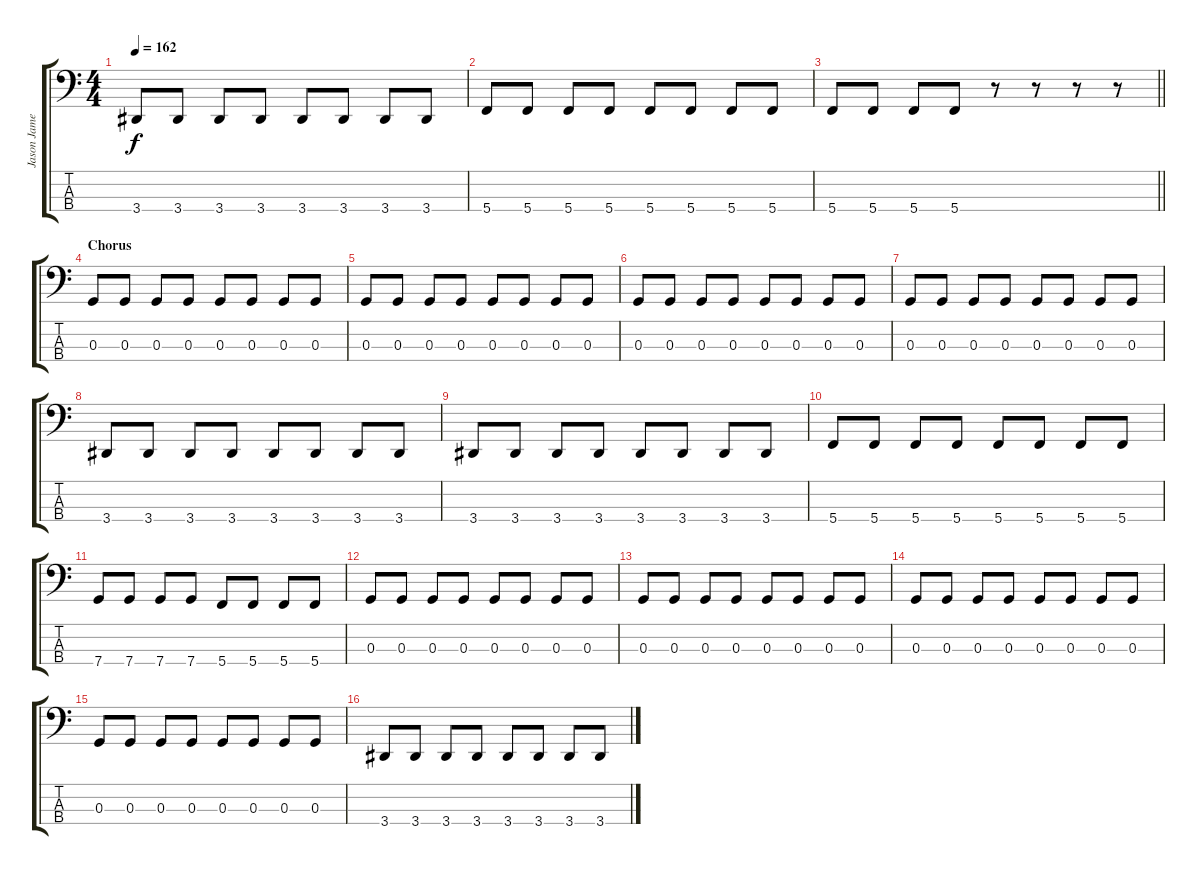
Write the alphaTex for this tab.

\track ("Jason James" "Jason Jame") {instrument electricbasspick}
\staff {score tabs}
\tuning (F2 C2 G1 C1) {hide}
\ts (4 4)
\tempo 162
\clef f4
\ks c
3.4.8{dy f} 3.4.8 3.4.8 3.4.8 3.4.8 3.4.8 3.4.8 3.4.8 |
5.4.8 5.4.8 5.4.8 5.4.8 5.4.8 5.4.8 5.4.8 5.4.8 |
\barLineRight lightlight
5.4.8 5.4.8 5.4.8 5.4.8 r.8 r.8 r.8 r.8 |
\section ("" "Chorus")
0.3.8 0.3.8 0.3.8 0.3.8 0.3.8 0.3.8 0.3.8 0.3.8 |
0.3.8 0.3.8 0.3.8 0.3.8 0.3.8 0.3.8 0.3.8 0.3.8 |
0.3.8 0.3.8 0.3.8 0.3.8 0.3.8 0.3.8 0.3.8 0.3.8 |
0.3.8 0.3.8 0.3.8 0.3.8 0.3.8 0.3.8 0.3.8 0.3.8 |
3.4.8 3.4.8 3.4.8 3.4.8 3.4.8 3.4.8 3.4.8 3.4.8 |
3.4.8 3.4.8 3.4.8 3.4.8 3.4.8 3.4.8 3.4.8 3.4.8 |
5.4.8 5.4.8 5.4.8 5.4.8 5.4.8 5.4.8 5.4.8 5.4.8 |
7.4.8 7.4.8 7.4.8 7.4.8 5.4.8 5.4.8 5.4.8 5.4.8 |
0.3.8 0.3.8 0.3.8 0.3.8 0.3.8 0.3.8 0.3.8 0.3.8 |
0.3.8 0.3.8 0.3.8 0.3.8 0.3.8 0.3.8 0.3.8 0.3.8 |
0.3.8 0.3.8 0.3.8 0.3.8 0.3.8 0.3.8 0.3.8 0.3.8 |
0.3.8 0.3.8 0.3.8 0.3.8 0.3.8 0.3.8 0.3.8 0.3.8 |
3.4.8 3.4.8 3.4.8 3.4.8 3.4.8 3.4.8 3.4.8 3.4.8
